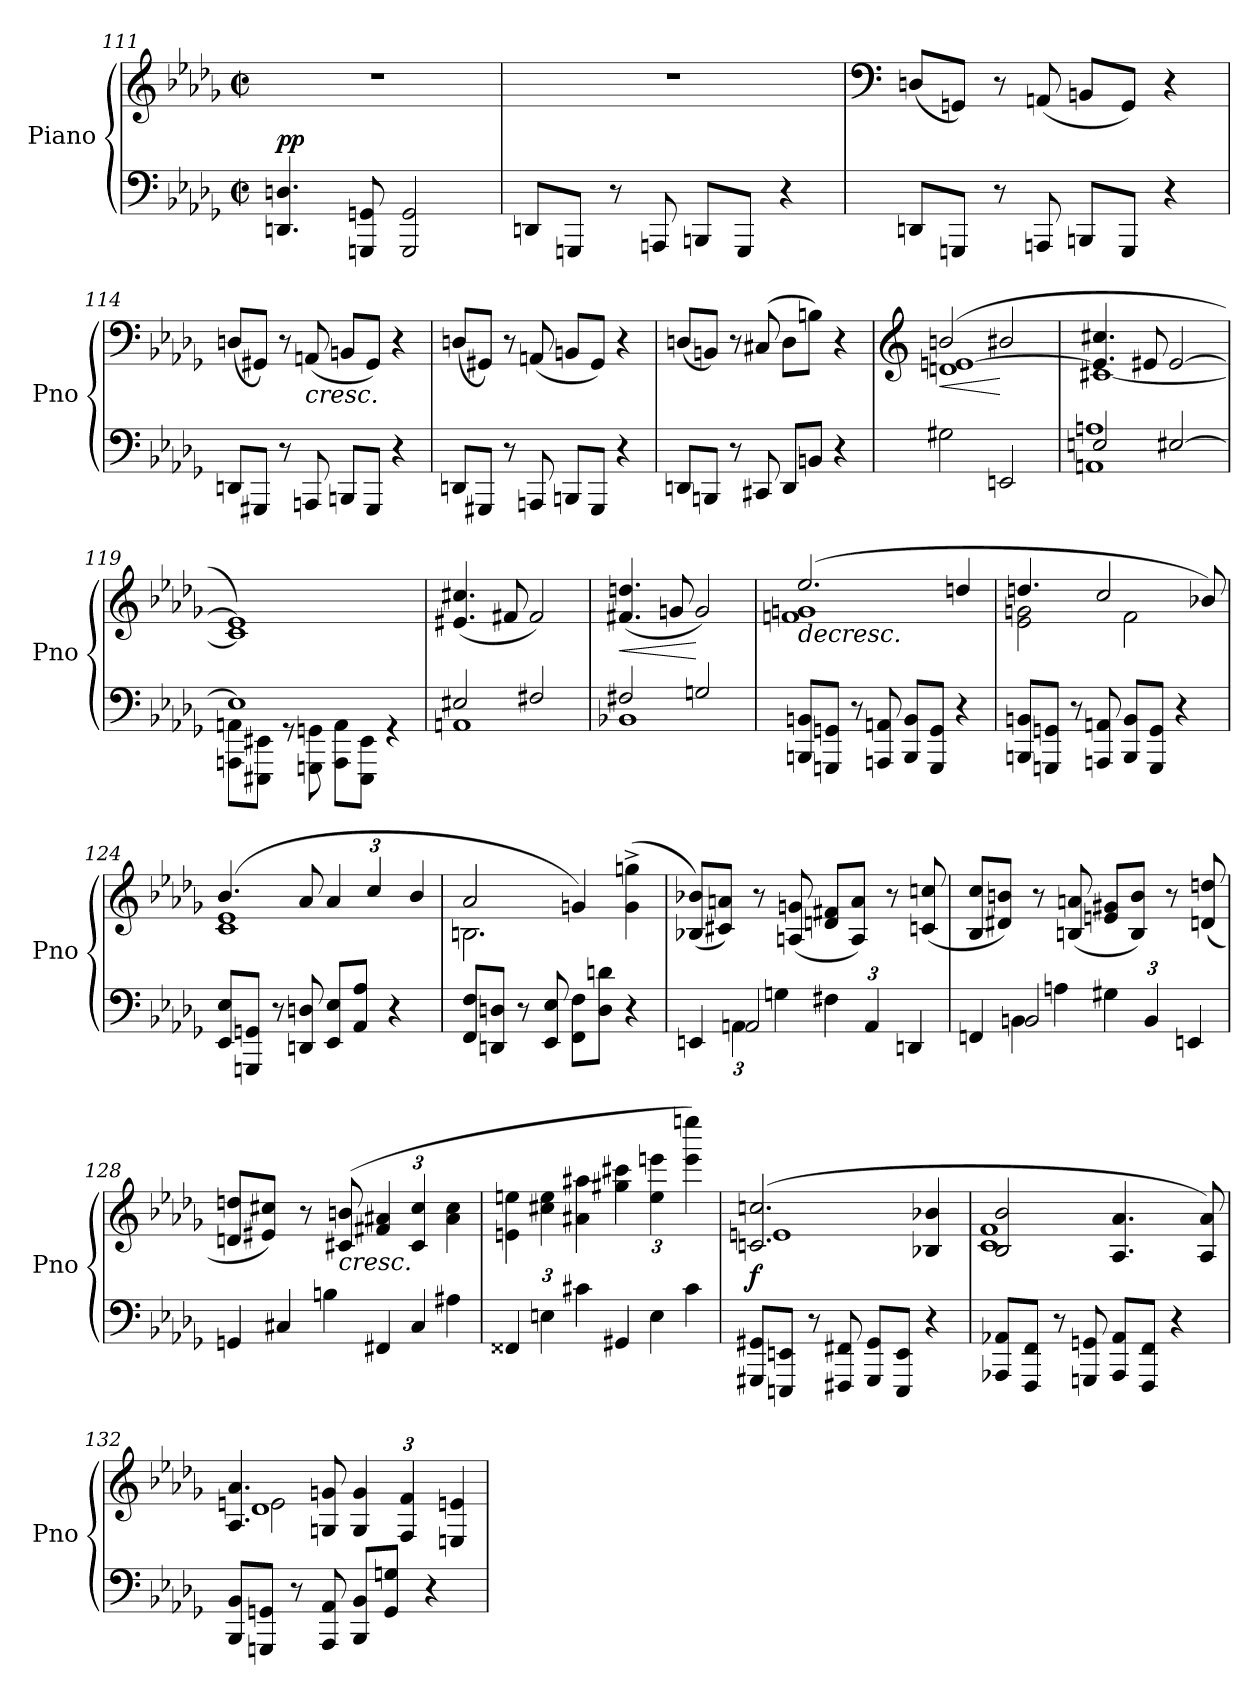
**kern	**kern	**dynam
*part1	*part1	*part1
*staff2	*staff1	*staff1/2
*I"Piano	*	*
*I'Pno	*	*
!!LO:LB:g=z
*clefF4	*clefG2	*
*k[b-e-a-d-g-]	*k[b-e-a-d-g-]	*
*M4/4	*M4/4	*
*met(c|)	*met(c|)	*
=111	=111	=111
!	!	!LO:DY:a=2
4.DDn/ 4.Dn/	1r	pp
8GGGn/ 8GGn/	.	.
2GGG/ 2GG/	.	.
=112	=112	=112
8DDn/L	1r	.
8GGGn/J	.	.
8r	.	.
8AAAn/	.	.
8BBBn/L	.	.
8GGG/J	.	.
4r	.	.
=113	=113	=113
*	*clefF4	*
8DDn/L	(8Dn/L	.
8GGGn/J	8GGn/J)	.
8r	8r	.
8AAAn/	(8AAn/	.
8BBBn/L	8BBn/L	.
8GGG/J	8GG/J)	.
4r	4r	.
=114	=114	=114
8DDn/L	(8Dn/L	.
8GGG#X/J	8GG#X/J)	.
8r	8r	.
!	!	!LO:HP:b
8AAAn/	(8AAn/	<
8BBBn/L	8BBn/L	.
8GGG#/J	8GG#/J)	.
4r	4r	.
=115	=115	=115
8DDn/L	(8Dn/L	.
8GGG#X/J	8GG#X/J)	.
8r	8r	.
8AAAn/	(8AAn/	.
8BBBn/L	8BBn/L	.
8GGG#/J	8GG#/J)	.
4r	4r	.
!!LO:LB:g=z
=116	=116	=116
8DDn/L	(8Dn/L	.
8BBBn/J	8BBn/J)	.
8r	8r	.
8CC#X/	(8C#X/	.
8DD/L	8D\L	.
8BBn/J	8Bn\J)	.
4r	4r	.
=117	=117	=117
*	*clefG2	*
!	!	!LO:HP:b
*	*^	*
2G#X\	1dn [1en	(2bn/	<
2EEn/	.	2b#X/	[
=118	=118	=118	=118
*^	*	*	*
2En/	1AAn 1An	4.e/] 4.cc#X/	[1c#X	.
.	.	8e#X/	.	.
[2E#X/	.	[2e#/	.	.
=119	=119	=119	=119	=119
1E#]	8AAAn\ 8AAn\L	1e#]	1c#])	.
.	8EEE#X\ 8EE#X\J	.	.	.
.	8rGG	.	.	.
.	8GGGn\ 8GGn\	.	.	.
.	8AAA\ 8AA\L	.	.	.
.	8EEE#\ 8EE#\J	.	.	.
.	4rGG	.	.	.
*	*	*v	*v	*
=120	=120	=120	=120
!	!	!	!LO:DY:b
2E#X/	1AAn	(>4.e#X/ 4.cc#X/	other-dynamics
.	.	8f#X/	.
2F#X/	.	2f#/)	.
=121	=121	=121	=121
!	!	!	!LO:HP:b
2F#X/	1BB-X	(>4.f#X/ 4.ddn/	<
.	.	8gn/	.
2Gn/	.	2g/)	[
*v	*v	*	*
!!LO:LB:g=z
=122	=122	=122
!	!	!LO:HP:b
*	*^	*
8BBBn/ 8BBn/L	(2.ee-/	1fn 1gn	>
8GGGn/ 8GGn/J	.	.	.
8r	.	.	.
8AAAn/ 8AAn/	.	.	.
8BBB/ 8BB/L	.	.	.
8GGG/ 8GG/J	.	.	.
4r	4ddn/	.	.
=123	=123	=123	=123
8BBBn/ 8BBn/L	4.ddn/	2e-\ 2gn\	.
8GGGn/ 8GGn/J	.	.	.
8r	.	.	.
8AAAn/ 8AAn/	2cc/	.	.
8BBB/ 8BB/L	.	2f\	.
8GGG/ 8GG/J	.	.	.
4r	.	.	.
.	8b-X/)	.	[
=124	=124	=124	=124
8EE-/ 8E-/L	(4.b-/	1c 1e-	.
8GGGn/ 8GGn/J	.	.	.
8r	.	.	.
8DDn/ 8Dn/	8a-/	.	.
*	*Xbrackettup	*	*
8EE-/ 8E-/L	6a-/	.	.
8AA-/ 8A-/J	.	.	.
.	6cc/	.	.
4r	.	.	.
.	6b-/	.	.
=125	=125	=125	=125
8FF/ 8F/L	2a-/	2.Bn\	.
8DDn/ 8Dn/J	.	.	.
8r	.	.	.
8EE-/ 8E-/	.	.	.
8FF\ 8F\L	4gn/)	.	.
8D\ 8dn\J	.	.	.
4r	(>4g\^ 4ggn\^	4ryy	.
*	*v	*v	*
!!LO:LB:g=z
=126	=126	=126
*^	*	*
*Xbrackettup	*Xtuplet	*	*
*	*	*^	*
!	!	!	!	!LO:DY:b
*	*	*v	*v	*
6EEn/	6ryy	(8B-X/ 8b-X/L)	other-dynamics
.	.	8c#X/ 8an/J)	.
6AAn\	3AA/	.	.
.	.	8r	.
6Gn\	.	.	.
.	.	(8An/ 8gn/	.
*tuplet	*	*	*
6F#X\	2ryy	8dn/ 8f#X/L	.
.	.	8A/ 8a/J)	.
6AA/	.	.	.
.	.	8r	.
6DDn/	.	.	.
.	.	(8cn/ 8ccn/	.
=127	=127	=127	=127
*	*Xtuplet	*	*
6FFn/	6ryy	8B-/ 8cc/L	.
.	.	8d#X/ 8bn/J)	.
6BBn\	3BB/	.	.
.	.	8r	.
6An\	.	.	.
.	.	(8Bn/ 8an/	.
*tuplet	*	*	*
6G#X\	2ryy	8en/ 8g#X/L	.
.	.	8B/ 8b/J)	.
6BB/	.	.	.
.	.	8r	.
6EEn/	.	.	.
.	.	(8dn/ 8ddn/	.
*v	*v	*	*
=128	=128	=128
6GGn/	8dn/ 8ddn/L	.
.	8e#X/ 8cc#X/J)	.
6C#X/	.	.
.	8r	.
6Bn\	.	.
!	!	!LO:HP:b
.	(8c#X/ 8bn/	<
6FF#X/	6f#X/ 6a#X/	.
6C#/	6c#/ 6cc#/	.
6A#X\	6a#\ 6cc#\	.
!!LO:PB:g=z
=129	=129	=129
6FF##X/	6en\ 6een\	.
6En\	6cc#X\ 6ee\	.
6c#X\	6a#X\ 6aa#X\	.
6GG#X/	6gg#X\ 6ccc#X\	.
6E\	6ee\ 6eeen\	.
6c#\	6eee\ 6eeeen\)	]
=130	=130	=130
*	*^	*
!	!	!	!LO:DY:b
8GGG#X/ 8GG#X/L	(2.cn/ 2.ccn/	1en	f
8EEEn/ 8EEn/J	.	.	.
8r	.	.	.
8FFF#X/ 8FF#X/	.	.	.
8GGG#/ 8GG#/L	.	.	.
8EEE/ 8EE/J	.	.	.
4r	4B-X/ 4b-X/	.	.
=131	=131	=131	=131
8AAA-X/ 8AA-X/L	2B-/ 2b-/	1c 1f	.
8FFF/ 8FF/J	.	.	.
8r	.	.	.
8GGGn/ 8GGn/	.	.	.
8AAA-/ 8AA-/L	4.A-/ 4.a-/	.	.
8FFF/ 8FF/J	.	.	.
4r	.	.	.
.	8A-/ 8a-/)	.	[
=132	=132	=132	=132
*	*	*^	*
8BBB-/ 8BB-/L	4.A-/ 4.a-/	1d-	2en\	.
8GGGn/ 8GGn/J	.	.	.	.
8r	.	.	.	.
8AAA-/ 8AA-/	8Gn/ 8gn/	.	.	.
8BBB-/ 8BB-/L	6G/ 6g/	.	2ryy	.
8GG/ 8Gn/J	.	.	.	.
.	6F/ 6f/	.	.	.
4r	.	.	.	.
.	6En/ 6en/	.	.	.
*	*v	*v	*v	*
=	=	=
*-	*-	*-
